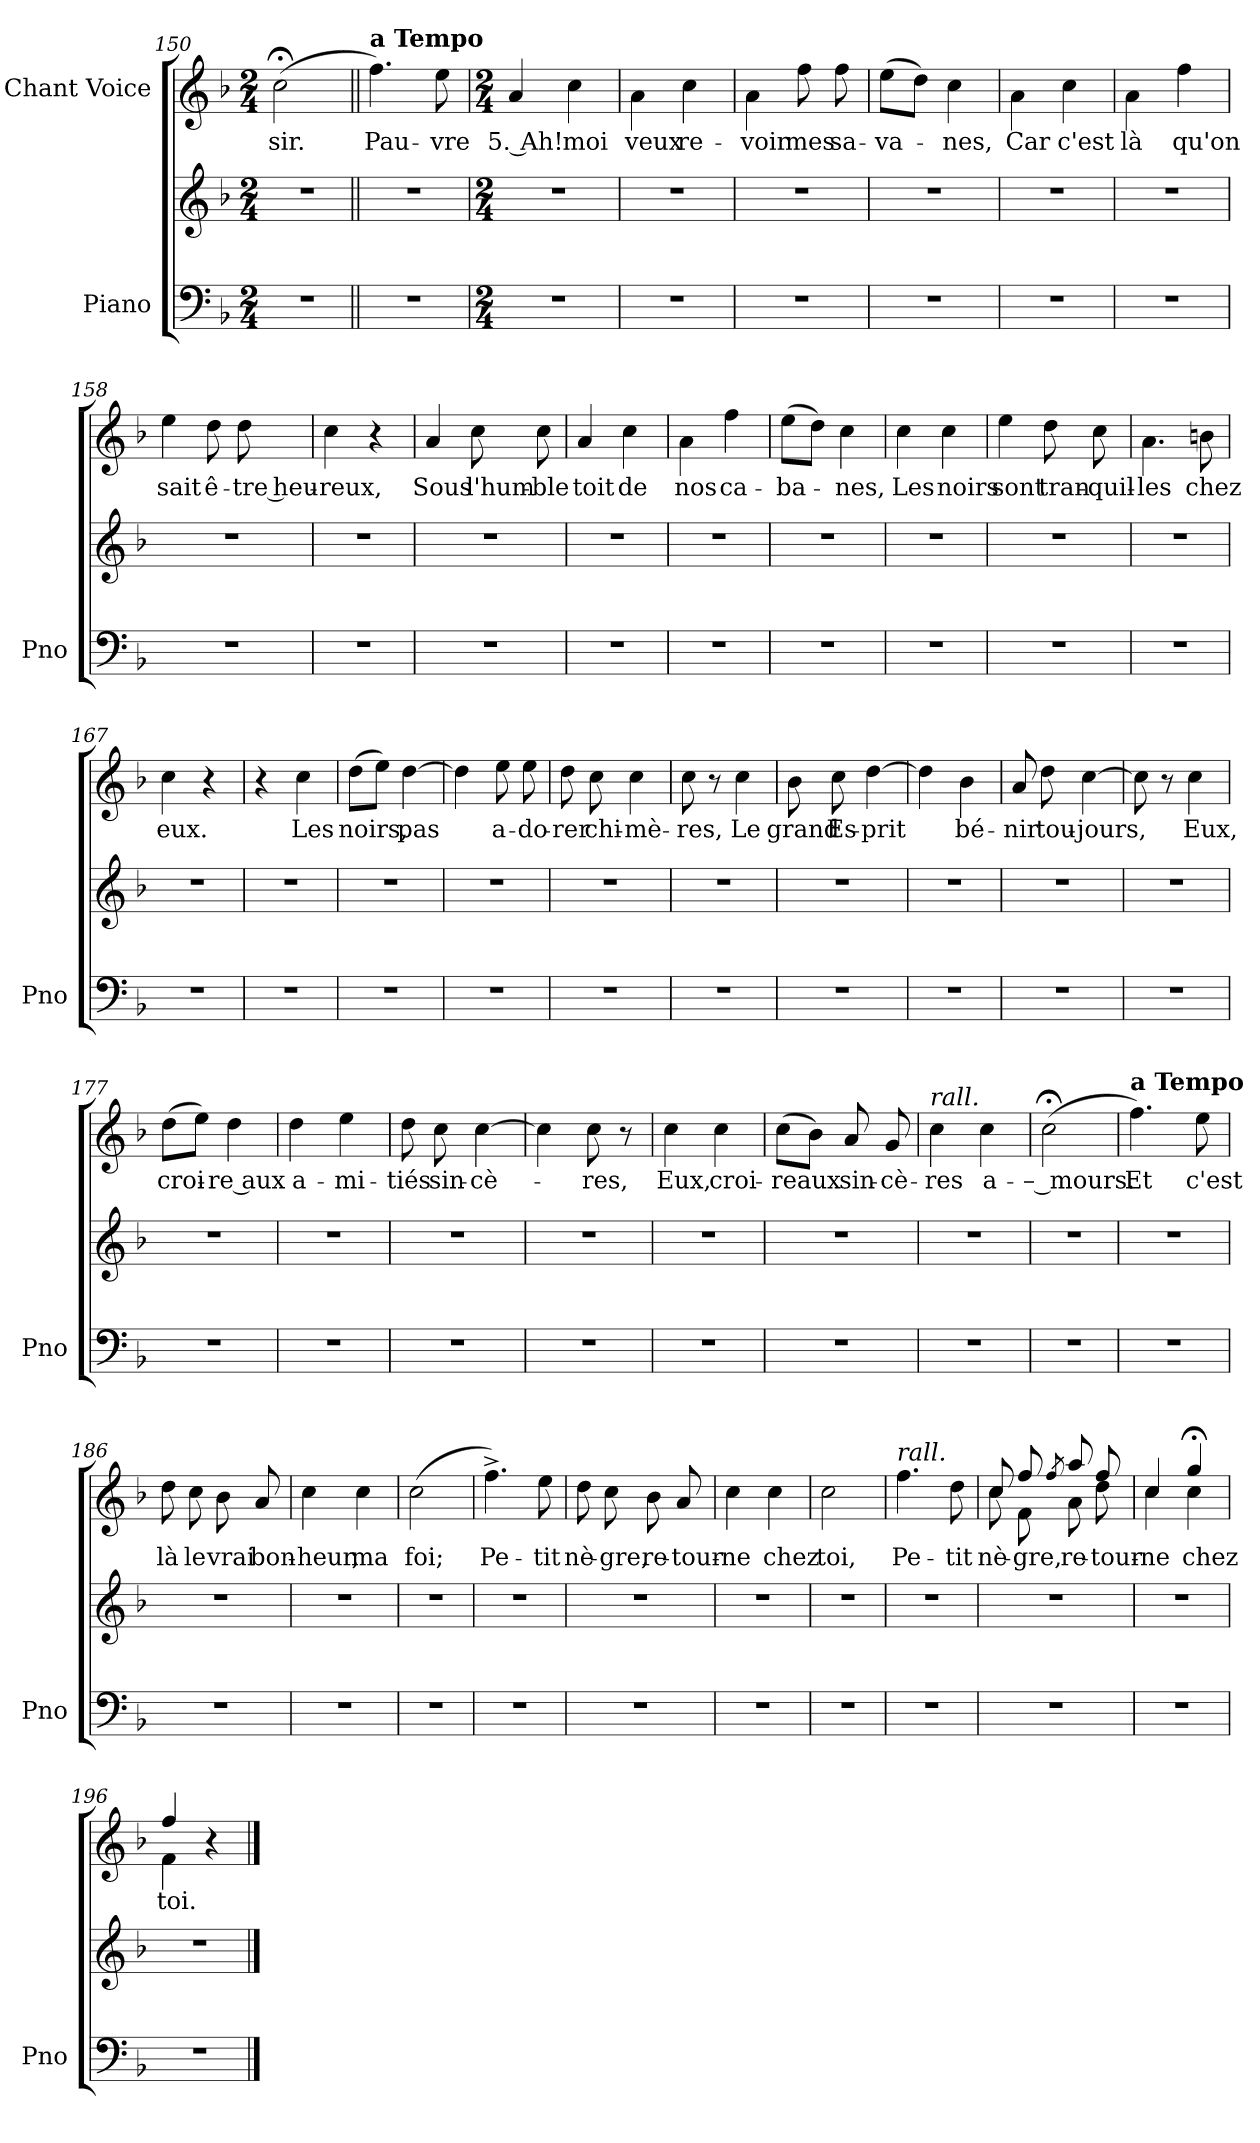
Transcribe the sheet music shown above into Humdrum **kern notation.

**kern	**kern	**kern	**text
*part2	*part2	*part1	*part1
*staff3	*staff2	*staff1	*staff1
*I"Piano	*	*I"Chant Voice	*
*I'Pno	*	*	*
*clefF4	*clefG2	*clefG2	*
*k[b-]	*k[b-]	*k[b-]	*
*M2/4	*M2/4	*M2/4	*
=150	=150	=150	=150
!	!	!	!LO:LY:b
2r	2r	(>2cc;<\	-sir.
=151||	=151||	=151||	=151||
*	*	*MM116	*
!	!	!LO:TX:a:B:t=a Tempo	!
!	!	!	!LO:LY:b
2r	2r	4.ff\)	Pau-
!	!	!	!LO:LY:b
.	.	8ee\	-vre
!!LO:LB:g=z
=152	=152	=152	=152
*M2/4	*M2/4	*M2/4	*
!	!	!	!LO:LY:b
2r	2r	4a/	5. Ah!
!	!	!	!LO:LY:b
.	.	4cc\	moi
=153	=153	=153	=153
!	!	!	!LO:LY:b
2r	2r	4a\	veux
!	!	!	!LO:LY:b
.	.	4cc\	re-
=154	=154	=154	=154
!	!	!	!LO:LY:b
2r	2r	4a\	-voir
!	!	!	!LO:LY:b
.	.	8ff\	mes
!	!	!	!LO:LY:b
.	.	8ff\	sa-
=155	=155	=155	=155
!	!	!	!LO:LY:b
2r	2r	(>8ee\L	-va-
.	.	8dd\J)	.
!	!	!	!LO:LY:b
.	.	4cc\	-nes,
=156	=156	=156	=156
!	!	!	!LO:LY:b
2r	2r	4a\	Car
!	!	!	!LO:LY:b
.	.	4cc\	c'est
=157	=157	=157	=157
!	!	!	!LO:LY:b
2r	2r	4a\	là
!	!	!	!LO:LY:b
.	.	4ff\	qu'on
=158	=158	=158	=158
!	!	!	!LO:LY:b
2r	2r	4ee\	sait
!	!	!	!LO:LY:b
.	.	8dd\	ê-
!	!	!	!LO:LY:b
.	.	8dd\	-tre heu-
=159	=159	=159	=159
!	!	!	!LO:LY:b
2r	2r	4cc\	-reux,
.	.	4r	.
=160	=160	=160	=160
!	!	!	!LO:LY:b
2r	2r	4a/	Sous
!	!	!	!LO:LY:b
.	.	8cc\	l'hum-
!	!	!	!LO:LY:b
.	.	8cc\	-ble
=161	=161	=161	=161
!	!	!	!LO:LY:b
2r	2r	4a/	toit
!	!	!	!LO:LY:b
.	.	4cc\	de
!!LO:LB:g=z
=162	=162	=162	=162
!	!	!	!LO:LY:b
2r	2r	4a\	nos
!	!	!	!LO:LY:b
.	.	4ff\	ca-
=163	=163	=163	=163
!	!	!	!LO:LY:b
2r	2r	(>8ee\L	-ba-
.	.	8dd\J)	.
!	!	!	!LO:LY:b
.	.	4cc\	-nes,
=164	=164	=164	=164
!	!	!	!LO:LY:b
2r	2r	4cc\	Les
!	!	!	!LO:LY:b
.	.	4cc\	noirs
=165	=165	=165	=165
!	!	!	!LO:LY:b
2r	2r	4ee\	sont
!	!	!	!LO:LY:b
.	.	8dd\	tran-
!	!	!	!LO:LY:b
.	.	8cc\	-quil-
=166	=166	=166	=166
!	!	!	!LO:LY:b
2r	2r	4.a\	-les
!	!	!	!LO:LY:b
.	.	8bn\	chez
=167	=167	=167	=167
!	!	!	!LO:LY:b
2r	2r	4cc\	eux.
.	.	4r	.
=168	=168	=168	=168
2r	2r	4r	.
!	!	!	!LO:LY:b
.	.	4cc\	Les
=169	=169	=169	=169
!	!	!	!LO:LY:b
2r	2r	(>8dd\L	noirs,
.	.	8ee\J)	.
!	!	!	!LO:LY:b
.	.	[4dd\	pas
=170	=170	=170	=170
2r	2r	4dd\]	.
!	!	!	!LO:LY:b
.	.	8ee\	a-
!	!	!	!LO:LY:b
.	.	8ee\	-do-
=171	=171	=171	=171
!	!	!	!LO:LY:b
2r	2r	8dd\	-rer
!	!	!	!LO:LY:b
.	.	8cc\	chi-
!	!	!	!LO:LY:b
.	.	4cc\	-mè-
=172	=172	=172	=172
!	!	!	!LO:LY:b
2r	2r	8cc\	-res,
.	.	8r	.
!	!	!	!LO:LY:b
.	.	4cc\	Le
!!LO:LB:g=z
=173	=173	=173	=173
!	!	!	!LO:LY:b
2r	2r	8b-\	grand
!	!	!	!LO:LY:b
.	.	8cc\	Es-
!	!	!	!LO:LY:b
.	.	[4dd\	-prit
=174	=174	=174	=174
2r	2r	4dd\]	.
!	!	!	!LO:LY:b
.	.	4b-\	bé-
=175	=175	=175	=175
!	!	!	!LO:LY:b
2r	2r	8a/	-nir
!	!	!	!LO:LY:b
.	.	8dd\	tou-
!	!	!	!LO:LY:b
.	.	[4cc\	-jours,
=176	=176	=176	=176
2r	2r	8cc\]	.
.	.	8r	.
!	!	!	!LO:LY:b
.	.	4cc\	Eux,
=177	=177	=177	=177
!	!	!	!LO:LY:b
2r	2r	(>8dd\L	croi-
.	.	8ee\J)	.
!	!	!	!LO:LY:b
.	.	4dd\	-re aux
=178	=178	=178	=178
!	!	!	!LO:LY:b
2r	2r	4dd\	a-
!	!	!	!LO:LY:b
.	.	4ee\	-mi-
=179	=179	=179	=179
!	!	!	!LO:LY:b
2r	2r	8dd\	-tiés
!	!	!	!LO:LY:b
.	.	8cc\	sin-
!	!	!	!LO:LY:b
.	.	[4cc\	-cè-
=180	=180	=180	=180
2r	2r	4cc\]	.
!	!	!	!LO:LY:b
.	.	8cc\	-res,
.	.	8r	.
=181	=181	=181	=181
!	!	!	!LO:LY:b
2r	2r	4cc\	Eux,
!	!	!	!LO:LY:b
.	.	4cc\	croi-
=182	=182	=182	=182
!	!	!	!LO:LY:b
2r	2r	(>8cc\L	-re
!	!	!	!LO:LY:b
.	.	8b-\J)	aux
!	!	!	!LO:LY:b
.	.	8a/	sin-
!	!	!	!LO:LY:b
.	.	8g/	-cè-
=183	=183	=183	=183
*	*	*MM104	*
!	!	!LO:TX:a:i:t=rall.	!
!	!	!	!LO:LY:b
2r	2r	4cc\	-res
*	*	*MM90	*
!	!	!	!LO:LY:b
.	.	4cc\	a-
!!LO:LB:g=z
=184	=184	=184	=184
!	!	!	!LO:LY:b
2r	2r	(>2cc;<\	-– mours.
=185	=185	=185	=185
*	*	*MM116	*
!	!	!LO:TX:a:B:t=a Tempo	!
!	!	!	!LO:LY:b
2r	2r	4.ff\)	Et
!	!	!	!LO:LY:b
.	.	8ee\	c'est
=186	=186	=186	=186
!	!	!	!LO:LY:b
2r	2r	8dd\	là
!	!	!	!LO:LY:b
.	.	8cc\	le
!	!	!	!LO:LY:b
.	.	8b-\	vrai
!	!	!	!LO:LY:b
.	.	8a/	bon-
=187	=187	=187	=187
!	!	!	!LO:LY:b
2r	2r	4cc\	-heur,
!	!	!	!LO:LY:b
.	.	4cc\	ma
=188	=188	=188	=188
!	!	!	!LO:LY:b
2r	2r	(>2cc\	foi;
=189	=189	=189	=189
!	!	!	!LO:LY:b
2r	2r	4.ff^\)	Pe-
!	!	!	!LO:LY:b
.	.	8ee\	-tit
=190	=190	=190	=190
!	!	!	!LO:LY:b
2r	2r	8dd\	nè-
!	!	!	!LO:LY:b
.	.	8cc\	-gre,
!	!	!	!LO:LY:b
.	.	8b-\	re-
!	!	!	!LO:LY:b
.	.	8a/	-tour-
=191	=191	=191	=191
!	!	!	!LO:LY:b
2r	2r	4cc\	-ne
!	!	!	!LO:LY:b
.	.	4cc\	chez
=192	=192	=192	=192
!	!	!	!LO:LY:b
2r	2r	2cc\	toi,
=193	=193	=193	=193
*	*	*MM110	*
!	!	!LO:TX:a:i:t=rall.	!
!	!	!	!LO:LY:b
2r	2r	4.ff\	Pe-
!	!	!	!LO:LY:b
.	.	8dd\	-tit
=194	=194	=194	=194
*	*	*MM100	*
!	!	!	!LO:LY:b
*	*	*^	*
2r	2r	8cc/	8cc!\	nè-
!	!	!	!	!LO:LY:b
.	.	8ff/	8f\	-gre,
*	*	*MM90	*	*
.	.	8qff/	.	.
!	!	!	!	!LO:LY:b
.	.	8aa/	8a\	re-
!	!	!	!	!LO:LY:b
.	.	8ff/	8dd\	-tour-
=195	=195	=195	=195	=195
!	!	!	!	!LO:LY:b
2r	2r	4cc/	4cc!\	-ne
!	!	!	!	!LO:LY:b
.	.	4gg;</	4cc\	chez
=196	=196	=196	=196	=196
!	!	!	!	!LO:LY:b
2r	2r	4ff/	4f\	toi.
.	.	4r	4ryy	.
*	*	*v	*v	*
==	==	==	==
*-	*-	*-	*-
